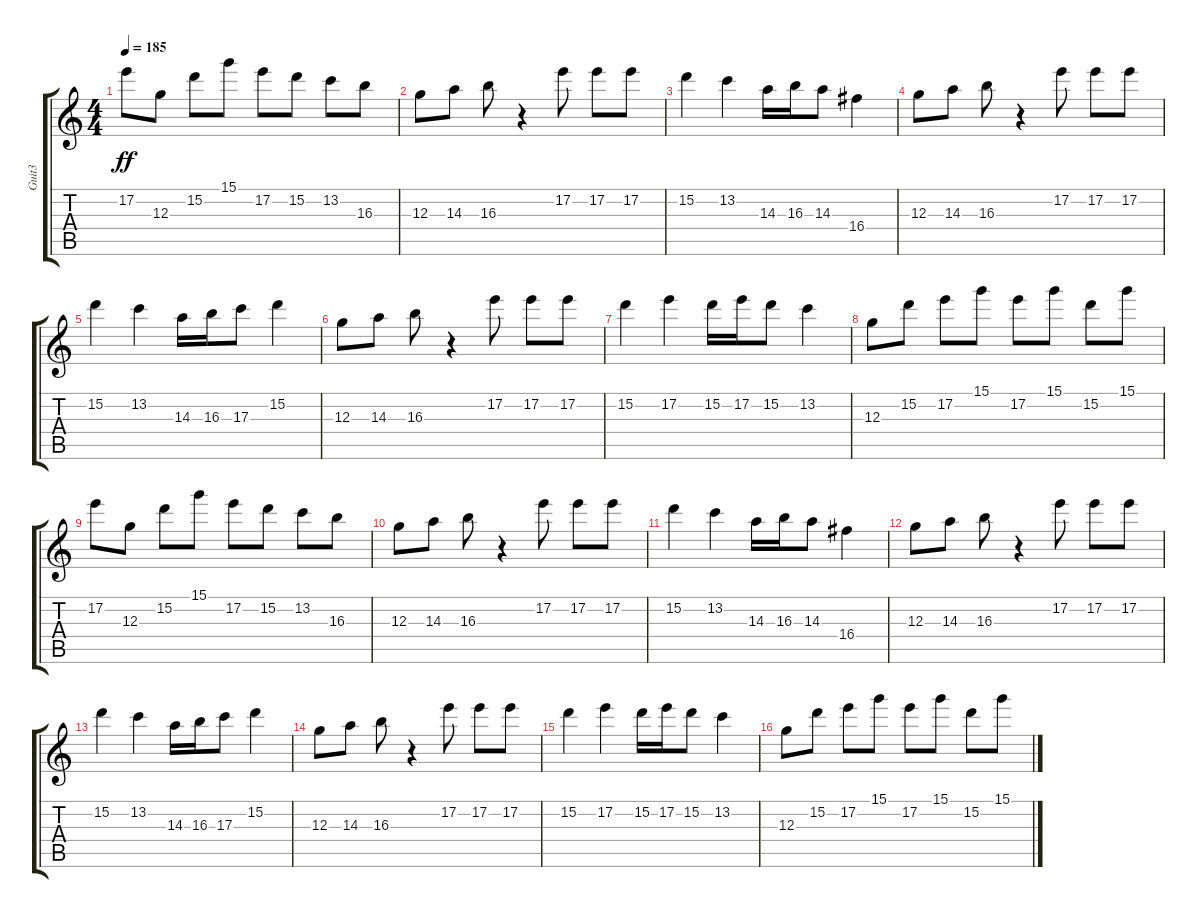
\track ("Guit3" "Guit3") {instrument acousticguitarnylon}
\staff {score tabs}
\tuning (E4 B3 G3 D3 A2 E2) {hide}
\ts (4 4)
\tempo 185
\clef g2
\ks c
17.2.8{dy ff} 12.3.8 15.2.8 15.1.8 17.2.8 15.2.8 13.2.8 16.3.8 |
12.3.8 14.3.8 16.3.8 r.4 17.2.8 17.2.8 17.2.8 |
15.2.4 13.2.4 14.3.16 16.3.16 14.3.8 16.4.4 |
12.3.8 14.3.8 16.3.8 r.4 17.2.8 17.2.8 17.2.8 |
15.2.4 13.2.4 14.3.16 16.3.16 17.3.8 15.2.4 |
12.3.8 14.3.8 16.3.8 r.4 17.2.8 17.2.8 17.2.8 |
15.2.4 17.2.4 15.2.16 17.2.16 15.2.8 13.2.4 |
12.3.8 15.2.8 17.2.8 15.1.8 17.2.8 15.1.8 15.2.8 15.1.8 |
17.2.8 12.3.8 15.2.8 15.1.8 17.2.8 15.2.8 13.2.8 16.3.8 |
12.3.8 14.3.8 16.3.8 r.4 17.2.8 17.2.8 17.2.8 |
15.2.4 13.2.4 14.3.16 16.3.16 14.3.8 16.4.4 |
12.3.8 14.3.8 16.3.8 r.4 17.2.8 17.2.8 17.2.8 |
15.2.4 13.2.4 14.3.16 16.3.16 17.3.8 15.2.4 |
12.3.8 14.3.8 16.3.8 r.4 17.2.8 17.2.8 17.2.8 |
15.2.4 17.2.4 15.2.16 17.2.16 15.2.8 13.2.4 |
12.3.8 15.2.8 17.2.8 15.1.8 17.2.8 15.1.8 15.2.8 15.1.8
